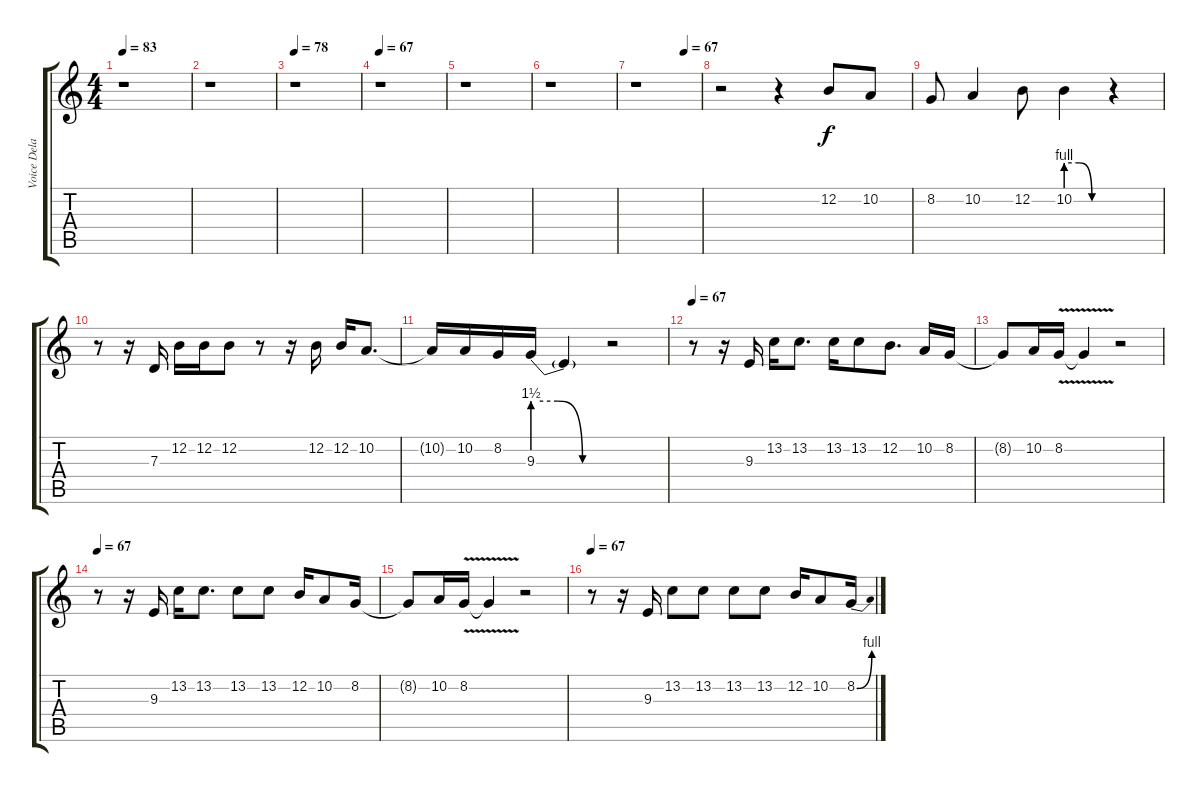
\track ("Voice Delay" "Voice Dela") {instrument lead6voice}
\staff {score tabs}
\tuning (E4 B3 G3 D3 A2 E2) {hide}
\ts (4 4)
\tempo 83
\clef g2
\ks c
r.1{dy f} |
r.1 |
\tempo 78
r.1 |
\tempo 67
r.1 |
\section ("" "")
r.1 |
r.1 |
\section ("" "")
\tempo (67 0.75)
r.1 |
r.2 r.4 12.2.8 10.2.8 |
8.2.8 10.2.4 12.2.8 10.2{be (custom 0 4 20 4 40 0 60 0)}.4 r.4 |
r.8 r.16 7.3.16 12.2.16 12.2.16 12.2.8 r.8 r.16 12.2.16 12.2.16 10.2.8{d} |
10.2{t}.16 10.2.16 8.2.16 9.3{be (custom 0 6 20 6 40 0 60 0)}.16 9.3{t}.4 r.2 |
\tempo 67
r.8 r.16 9.3.16 13.2.16 13.2.8{d} 13.2.16 13.2.8 12.2.8{d} 10.2.16 8.2.16 |
8.2{t}.8 10.2.16 8.2{v}.16 8.2{t}.4 r.2 |
\tempo 67
r.8 r.16 9.3.16 13.2.16 13.2.8{d} 13.2.8 13.2.8 12.2.16 10.2.8 8.2.16 |
8.2{t}.8 10.2.16 8.2{v}.16 8.2{t}.4 r.2 |
\tempo 67
r.8 r.16 9.3.16 13.2.8 13.2.8 13.2.8 13.2.8 12.2.16 10.2.8 8.2{be (bend 0 0 60 4)}.16
